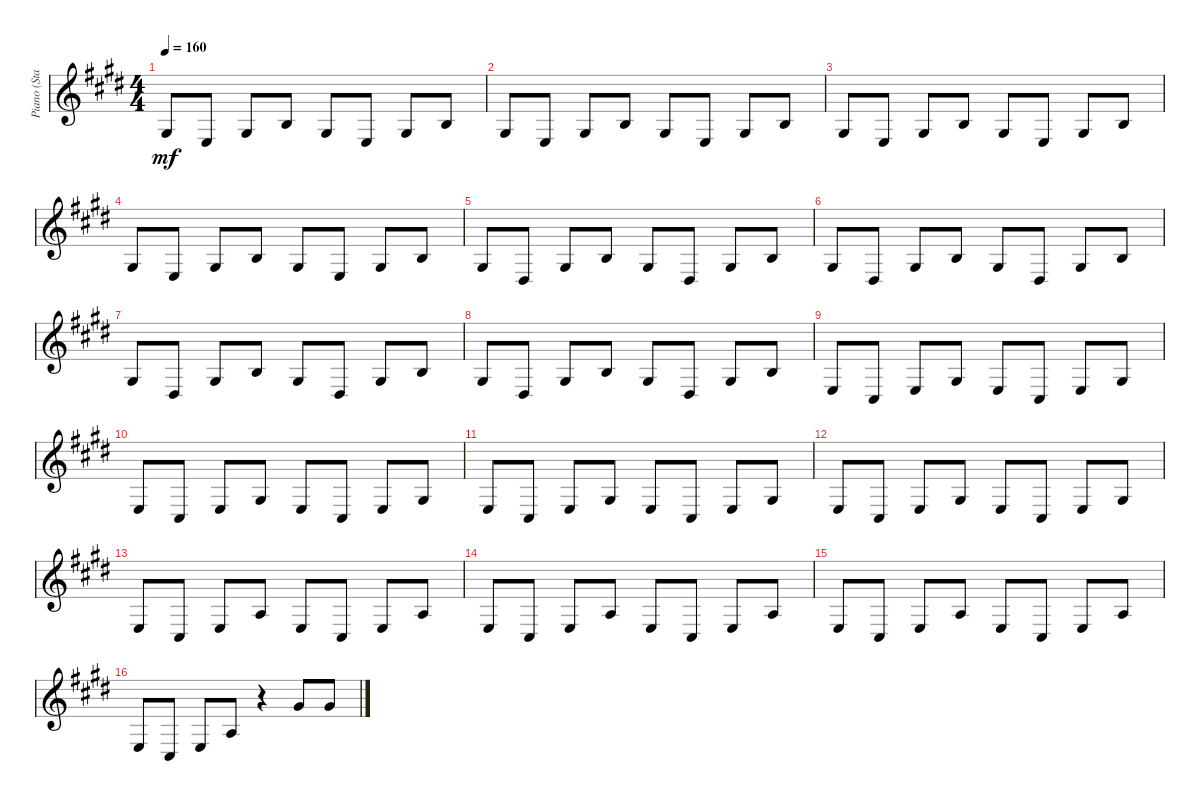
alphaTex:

\track ("Piano (Staff 1)" "Piano (Sta") {instrument acousticgrandpiano}
\staff {score}
\tuning (E4 B3 G3 D3 A2 E2 B1) {hide}
\ts (4 4)
\tempo 160
\clef g2
\ks e
1.3.8{dy mf} 2.4.8 1.3.8 0.2.8 1.3.8 2.4.8 1.3.8 0.2.8 |
1.3.8 2.4.8 1.3.8 0.2.8 1.3.8 2.4.8 1.3.8 0.2.8 |
1.3.8 2.4.8 1.3.8 0.2.8 1.3.8 2.4.8 1.3.8 0.2.8 |
1.3.8 2.4.8 1.3.8 0.2.8 1.3.8 2.4.8 1.3.8 0.2.8 |
1.3.8 1.4.8 1.3.8 0.2.8 1.3.8 1.4.8 1.3.8 0.2.8 |
1.3.8 1.4.8 1.3.8 0.2.8 1.3.8 1.4.8 1.3.8 0.2.8 |
1.3.8 1.4.8 1.3.8 0.2.8 1.3.8 1.4.8 1.3.8 0.2.8 |
1.3.8 1.4.8 1.3.8 0.2.8 1.3.8 1.4.8 1.3.8 0.2.8 |
2.4.8 4.5.8 2.4.8 1.3.8 2.4.8 4.5.8 2.4.8 1.3.8 |
2.4.8 4.5.8 2.4.8 1.3.8 2.4.8 4.5.8 2.4.8 1.3.8 |
2.4.8 4.5.8 2.4.8 1.3.8 2.4.8 4.5.8 2.4.8 1.3.8 |
2.4.8 4.5.8 2.4.8 1.3.8 2.4.8 4.5.8 2.4.8 1.3.8 |
2.4.8 4.5.8 2.4.8 2.3.8 2.4.8 4.5.8 2.4.8 2.3.8 |
2.4.8 4.5.8 2.4.8 2.3.8 2.4.8 4.5.8 2.4.8 2.3.8 |
2.4.8 4.5.8 2.4.8 2.3.8 2.4.8 4.5.8 2.4.8 2.3.8 |
2.4.8 4.5.8 2.4.8 2.3.8 r.4 4.1.8 4.1.8
